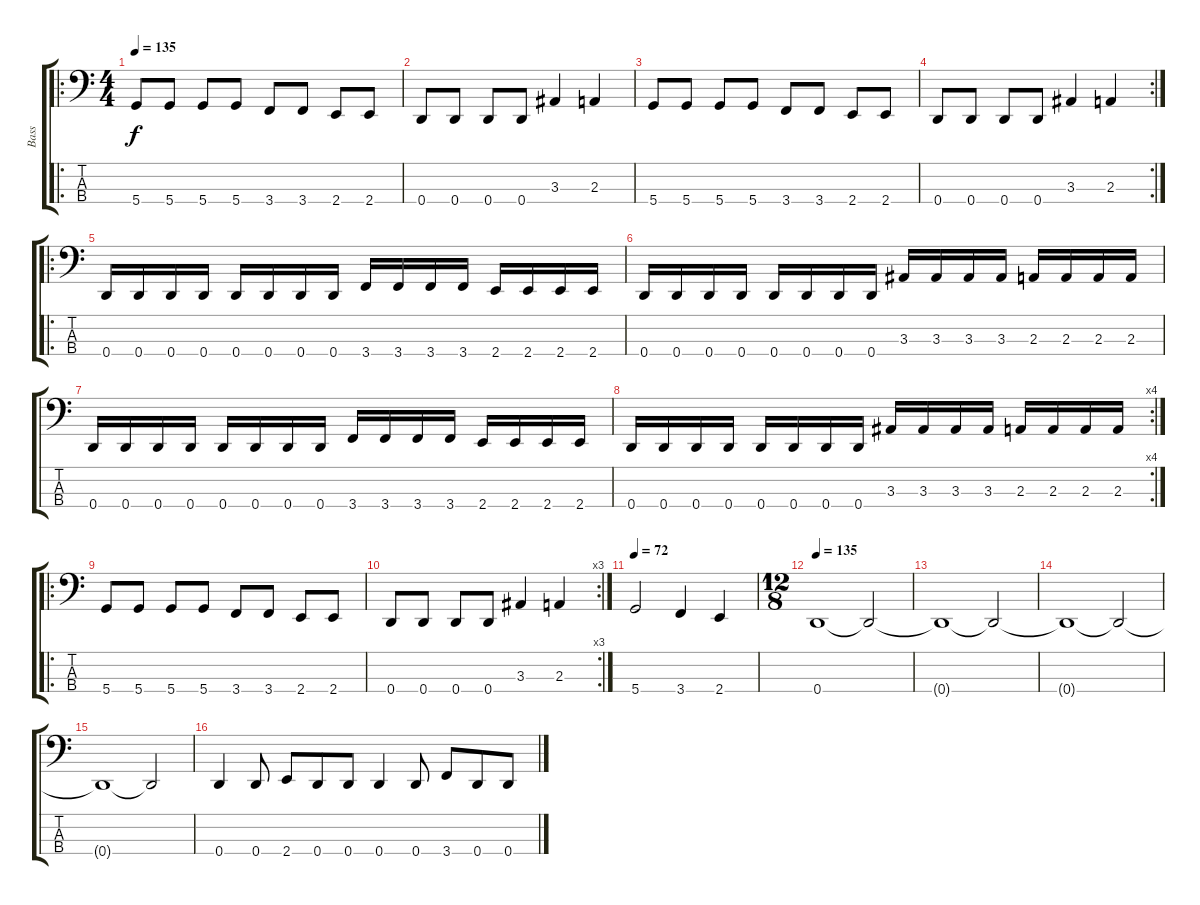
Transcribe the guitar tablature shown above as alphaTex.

\track ("Bass" "Bass") {instrument electricbassfinger}
\staff {score tabs}
\tuning (F2 C2 G1 D1) {hide}
\ro
\ts (4 4)
\tempo 135
\clef f4
\ks c
5.4.8{dy f} 5.4.8 5.4.8 5.4.8 3.4.8 3.4.8 2.4.8 2.4.8 |
0.4.8 0.4.8 0.4.8 0.4.8 3.3.4 2.3.4 |
5.4.8 5.4.8 5.4.8 5.4.8 3.4.8 3.4.8 2.4.8 2.4.8 |
\rc 2
0.4.8 0.4.8 0.4.8 0.4.8 3.3.4 2.3.4 |
\ro
0.4.16 0.4.16 0.4.16 0.4.16 0.4.16 0.4.16 0.4.16 0.4.16 3.4.16 3.4.16 3.4.16 3.4.16 2.4.16 2.4.16 2.4.16 2.4.16 |
0.4.16 0.4.16 0.4.16 0.4.16 0.4.16 0.4.16 0.4.16 0.4.16 3.3.16 3.3.16 3.3.16 3.3.16 2.3.16 2.3.16 2.3.16 2.3.16 |
0.4.16 0.4.16 0.4.16 0.4.16 0.4.16 0.4.16 0.4.16 0.4.16 3.4.16 3.4.16 3.4.16 3.4.16 2.4.16 2.4.16 2.4.16 2.4.16 |
\rc 4
0.4.16 0.4.16 0.4.16 0.4.16 0.4.16 0.4.16 0.4.16 0.4.16 3.3.16 3.3.16 3.3.16 3.3.16 2.3.16 2.3.16 2.3.16 2.3.16 |
\ro
5.4.8 5.4.8 5.4.8 5.4.8 3.4.8 3.4.8 2.4.8 2.4.8 |
\rc 3
0.4.8 0.4.8 0.4.8 0.4.8 3.3.4 2.3.4 |
\tempo 72
5.4.2 3.4.4 2.4.4 |
\ts (12 8)
\tempo 135
0.4.1 0.4{t}.2 |
0.4{t}.1 0.4{t}.2 |
0.4{t}.1 0.4{t}.2 |
0.4{t}.1 0.4{t}.2 |
0.4.4 0.4.8 2.4.8 0.4.8 0.4.8 0.4.4 0.4.8 3.4.8 0.4.8 0.4.8
